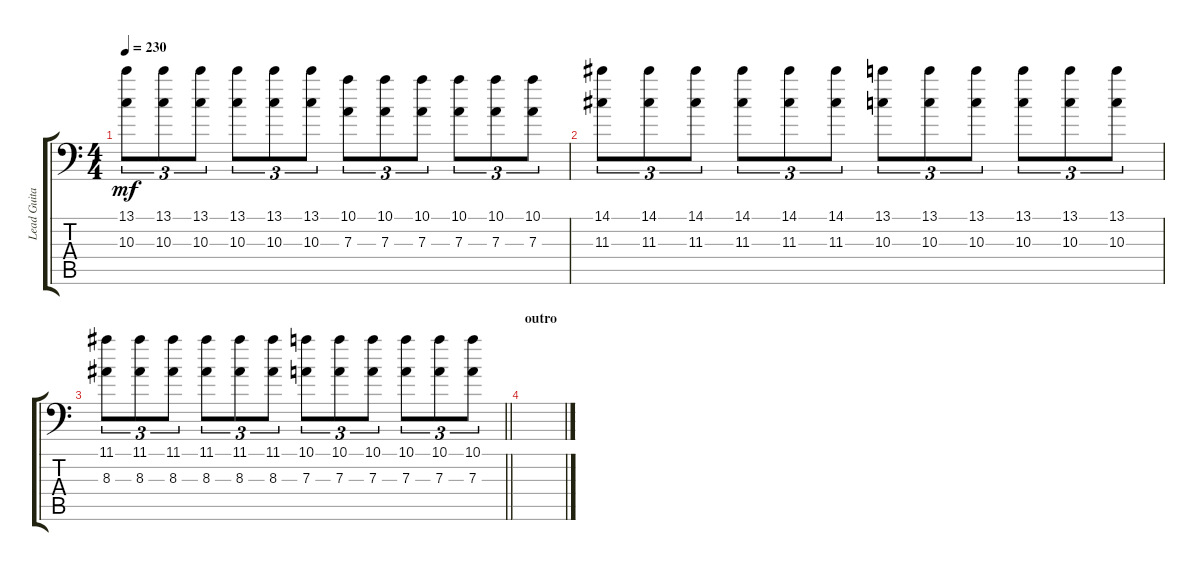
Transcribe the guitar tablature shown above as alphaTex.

\track ("Lead Guitar" "Lead Guita") {instrument distortionguitar}
\staff {score tabs}
\tuning (B3 Gb3 D3 A2 E2 A1) {hide}
\ts (4 4)
\tempo 230
\clef f4
\ks c
(13.1 10.3).8{tu (3 2) dy mf} (13.1 10.3).8{tu (3 2)} (13.1 10.3).8{tu (3 2)} (13.1 10.3).8{tu (3 2)} (13.1 10.3).8{tu (3 2)} (13.1 10.3).8{tu (3 2)} (10.1 7.3).8{tu (3 2)} (10.1 7.3).8{tu (3 2)} (10.1 7.3).8{tu (3 2)} (10.1 7.3).8{tu (3 2)} (10.1 7.3).8{tu (3 2)} (10.1 7.3).8{tu (3 2)} |
(14.1 11.3).8{tu (3 2)} (14.1 11.3).8{tu (3 2)} (14.1 11.3).8{tu (3 2)} (14.1 11.3).8{tu (3 2)} (14.1 11.3).8{tu (3 2)} (14.1 11.3).8{tu (3 2)} (13.1 10.3).8{tu (3 2)} (13.1 10.3).8{tu (3 2)} (13.1 10.3).8{tu (3 2)} (13.1 10.3).8{tu (3 2)} (13.1 10.3).8{tu (3 2)} (13.1 10.3).8{tu (3 2)} |
\barLineRight lightlight
(11.1 8.3).8{tu (3 2)} (11.1 8.3).8{tu (3 2)} (11.1 8.3).8{tu (3 2)} (11.1 8.3).8{tu (3 2)} (11.1 8.3).8{tu (3 2)} (11.1 8.3).8{tu (3 2)} (10.1 7.3).8{tu (3 2)} (10.1 7.3).8{tu (3 2)} (10.1 7.3).8{tu (3 2)} (10.1 7.3).8{tu (3 2)} (10.1 7.3).8{tu (3 2)} (10.1 7.3).8{tu (3 2)} |
\section ("" "outro")
